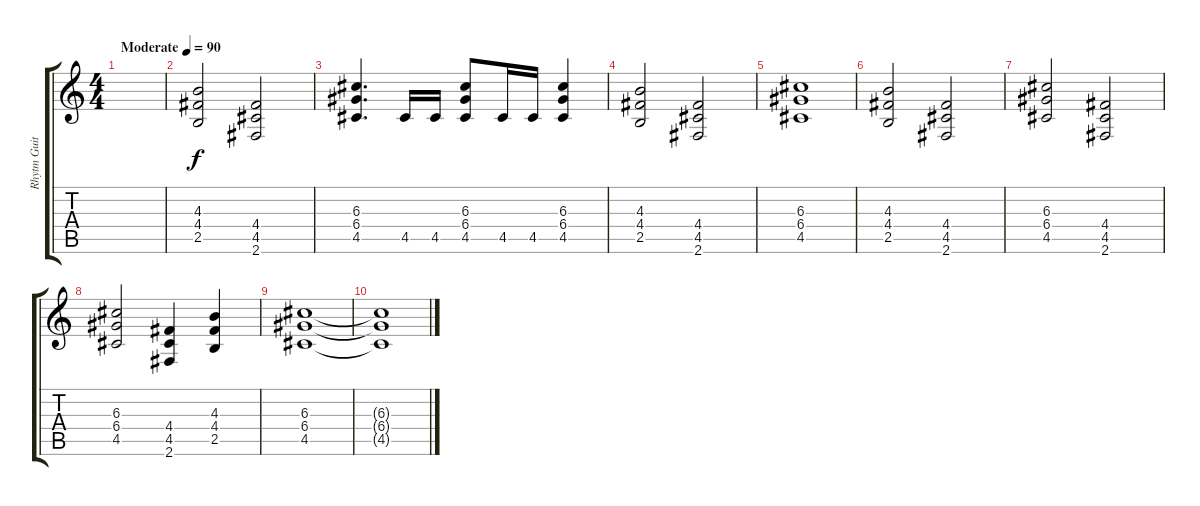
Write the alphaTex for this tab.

\track ("Rhytm Guitar" "Rhytm Guit") {instrument distortionguitar}
\staff {score tabs}
\tuning (E4 B3 G3 D3 A2 E2) {hide}
\ts (4 4)
\tempo (90 "Moderate")
\clef g2
\ks c
|
(4.3 4.4 2.5).2 (4.4 4.5 2.6).2 |
(6.3 6.4 4.5).4{d} 4.5.16 4.5.16 (6.3 6.4 4.5).8 4.5.16 4.5.16 (6.3 6.4 4.5).4 |
(4.3 4.4 2.5).2 (4.4 4.5 2.6).2 |
(6.3 6.4 4.5).1 |
(4.3 4.4 2.5).2 (4.4 4.5 2.6).2 |
(6.3 6.4 4.5).2 (4.4 4.5 2.6).2 |
(6.3 6.4 4.5).2 (4.4 4.5 2.6).4 (4.3 4.4 2.5).4 |
(6.3 6.4 4.5).1 |
(6.3{t} 6.4{t} 4.5{t}).1
